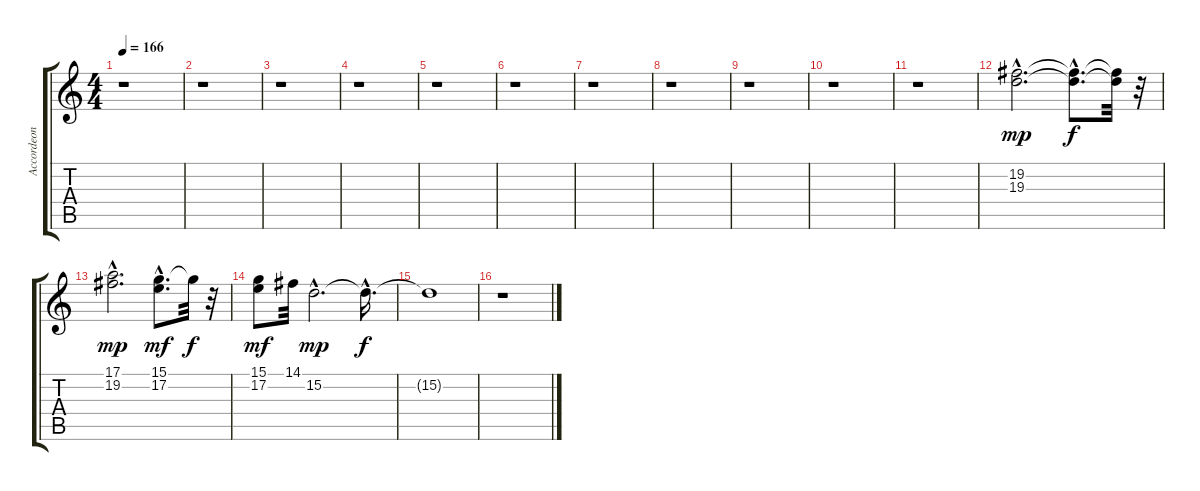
\track ("Accordeon" "Accordeon") {instrument accordion}
\staff {score tabs}
\tuning (E4 B3 G3 D3 A2 E2) {hide}
\ts (4 4)
\tempo 166
\clef g2
\ks c
r.1{dy mp instrument accordion} |
r.1 |
r.1 |
r.1 |
r.1 |
r.1 |
r.1 |
r.1 |
r.1 |
r.1 |
r.1 |
(19.2{hac} 19.3{hac}).2{d} (19.2{hac t} 19.3{hac t}).8{d dy f} (19.2{t} 19.3{t}).32 r.32 |
(17.1{hac} 19.2{hac}).2{d dy mp} (15.1{hac} 17.2{hac}).8{d dy mf} 15.1{t}.32{dy f} r.32 |
(15.1 17.2).8{dy mf} 14.1.32 15.2{hac}.2{d dy mp} 15.2{hac t}.16{d dy f} |
15.2{t}.1 |
r.1
